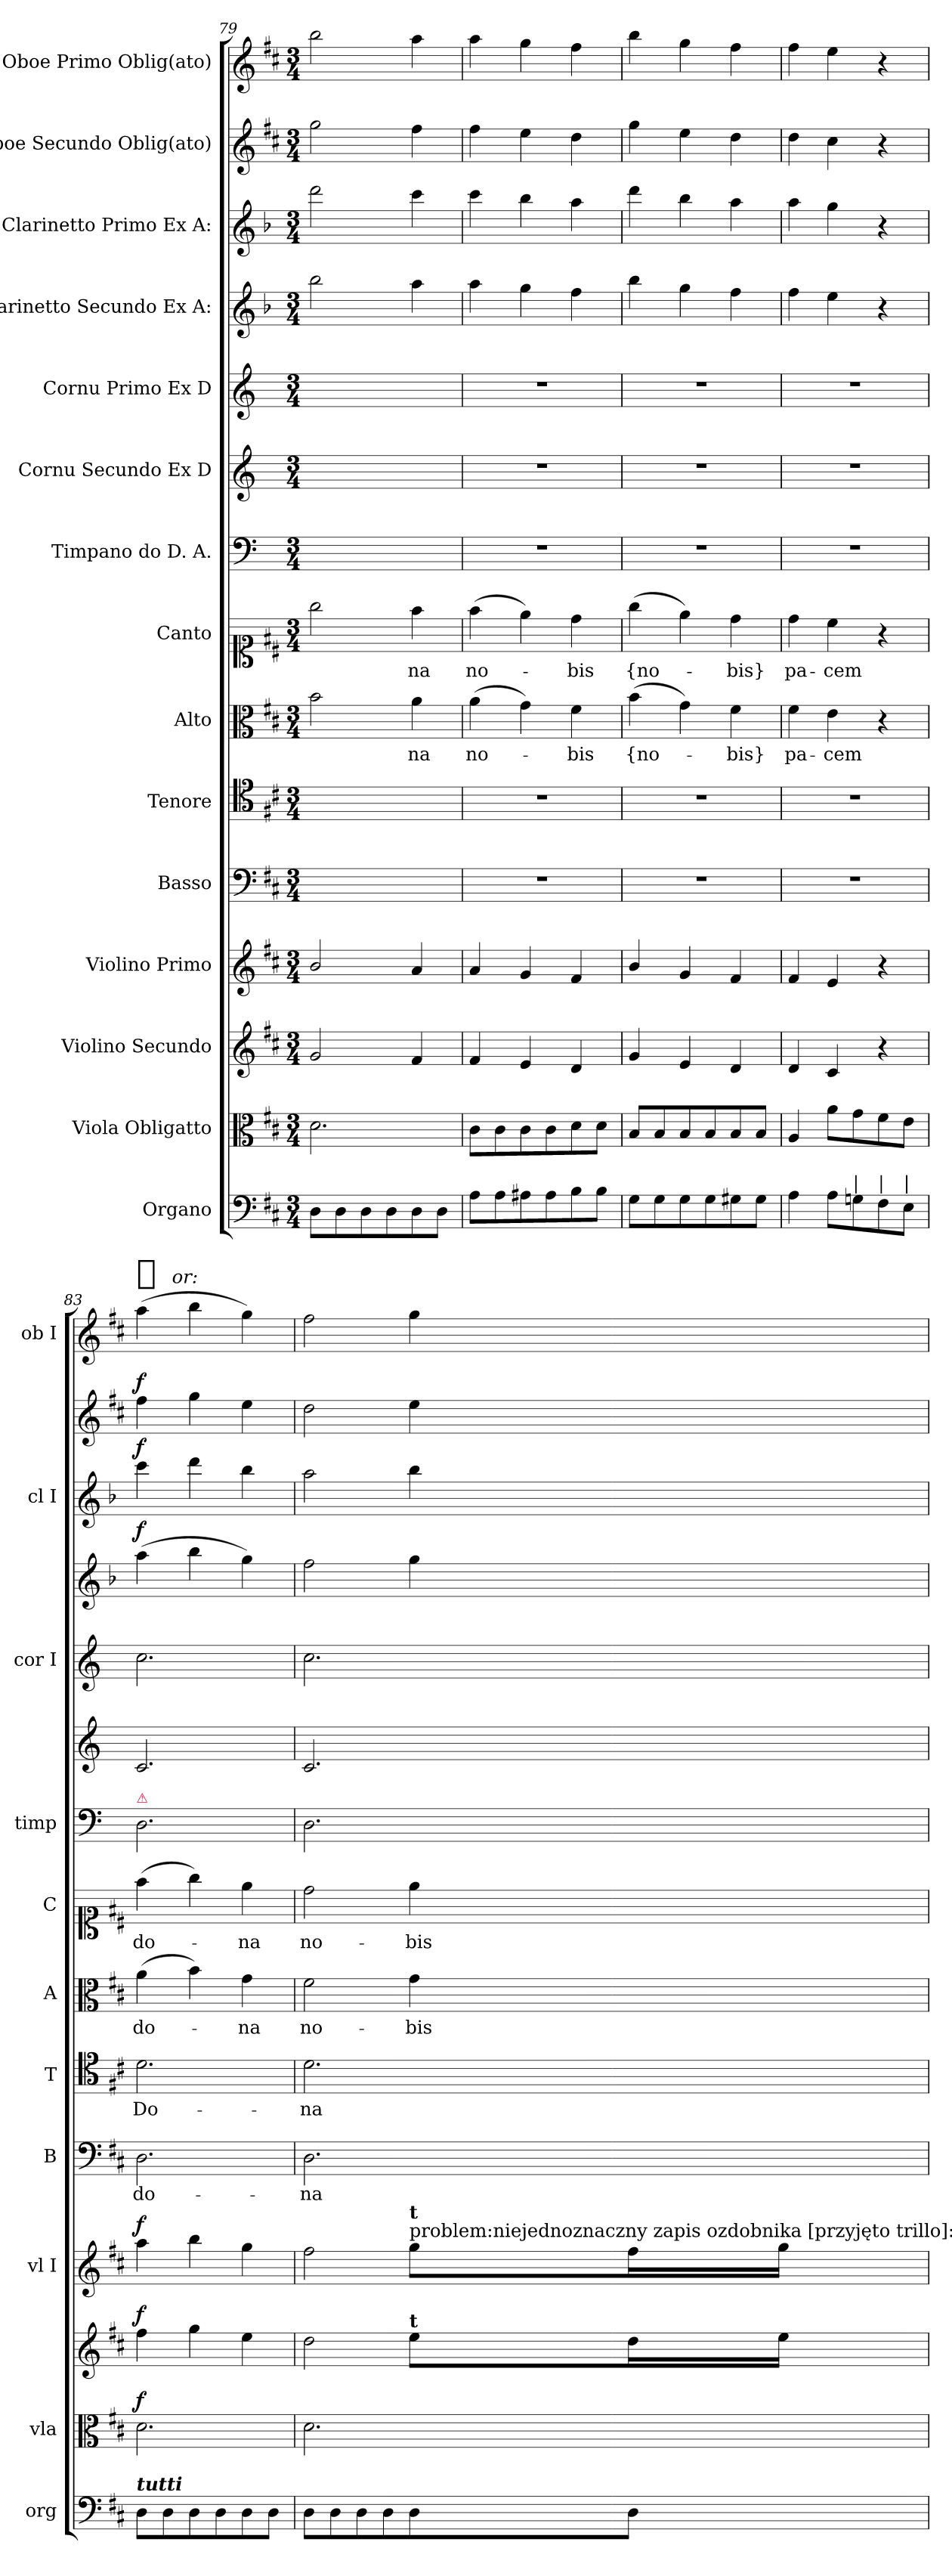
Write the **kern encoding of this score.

**kern	**kern	**dynam	**kern	**dynam	**kern	**dynam	**kern	**text	**kern	**text	**kern	**text	**kern	**text	**kern	**kern	**kern	**kern	**dynam	**kern	**dynam	**kern	**dynam	**kern	**dynam
*part15	*part14	*part14	*part13	*part13	*part12	*part12	*part11	*part11	*part10	*part10	*part9	*part9	*part8	*part8	*part7	*part6	*part5	*part4	*part4	*part3	*part3	*part2	*part2	*part1	*part1
*staff15	*staff14	*staff14	*staff13	*staff13	*staff12	*staff12	*staff11	*staff11	*staff10	*staff10	*staff9	*staff9	*staff8	*staff8	*staff7	*staff6	*staff5	*staff4	*staff4	*staff3	*staff3	*staff2	*staff2	*staff1	*staff1
*I"Organo	*I"Viola Obligatto	*	*I"Violino Secundo	*	*I"Violino Primo	*	*I"Basso	*	*I"Tenore	*	*I"Alto	*	*I"Canto	*	*I"Timpano do D. A.	*I"Cornu Secundo Ex D	*I"Cornu Primo Ex D	*I"Clarinetto Secundo Ex A:	*	*I"Clarinetto Primo Ex A:	*	*I"Oboe Secundo Oblig(ato)	*	*I"Oboe Primo Oblig(ato)	*
*I'org	*I'vla	*	*	*	*I'vl I	*	*I'B	*	*I'T	*	*I'A	*	*I'C	*	*I'timp	*	*I'cor I	*	*	*I'cl I	*	*	*	*I'ob I	*
*clefF4	*clefC3	*	*clefG2	*	*clefG2	*	*clefF4	*	*clefC4	*	*clefC3	*	*clefC1	*	*clefF4	*clefG2	*clefG2	*clefG2	*	*clefG2	*	*clefG2	*	*clefG2	*
*	*	*	*	*	*	*	*	*	*	*	*	*	*	*	*	*ITrd6c10	*ITrd6c10	*ITrd2c3	*	*ITrd2c3	*	*	*	*	*
*k[f#c#]	*k[f#c#]	*	*k[f#c#]	*	*k[f#c#]	*	*k[f#c#]	*	*k[f#c#]	*	*k[f#c#]	*	*k[f#c#]	*	*k[]	*k[f#c#]	*k[f#c#]	*k[f#c#]	*	*k[f#c#]	*	*k[f#c#]	*	*k[f#c#]	*
*D:	*D:	*	*D:	*	*D:	*	*D:	*	*D:	*	*D:	*	*D:	*	*	*D:	*D:	*D:	*	*D:	*	*D:	*	*D:	*
*M3/4	*M3/4	*	*M3/4	*	*M3/4	*	*M3/4	*	*M3/4	*	*M3/4	*	*M3/4	*	*M3/4	*M3/4	*M3/4	*M3/4	*	*M3/4	*	*M3/4	*	*M3/4	*
=79	=79	=79	=79	=79	=79	=79	=79	=79	=79	=79	=79	=79	=79	=79	=79	=79	=79	=79	=79	=79	=79	=79	=79	=79	=79
8D\L	2.d\	.	2g/	.	2b/	.	2.ryy	.	2.ryy	.	2b\	.	2gg\	.	2.ryy	2.ryy	2.ryy	2gg\	.	2bb\	.	2gg\	.	2bb\	.
8D\	.	.	.	.	.	.	.	.	.	.	.	.	.	.	.	.	.	.	.	.	.	.	.	.	.
8D\	.	.	.	.	.	.	.	.	.	.	.	.	.	.	.	.	.	.	.	.	.	.	.	.	.
8D\	.	.	.	.	.	.	.	.	.	.	.	.	.	.	.	.	.	.	.	.	.	.	.	.	.
8D\	.	.	4f#/	.	4a/	.	.	.	.	.	4a\	-na	4ff#\	-na	.	.	.	4ff#\	.	4aa\	.	4ff#\	.	4aa\	.
8D\J	.	.	.	.	.	.	.	.	.	.	.	.	.	.	.	.	.	.	.	.	.	.	.	.	.
=80	=80	=80	=80	=80	=80	=80	=80	=80	=80	=80	=80	=80	=80	=80	=80	=80	=80	=80	=80	=80	=80	=80	=80	=80	=80
8A\L	8c#\L	.	4f#/	.	4a/	.	2.r	.	2.r	.	(4a\	no-	(4ff#\	no-	2.r	2.r	2.r	4ff#\	.	4aa\	.	4ff#\	.	4aa\	.
8A\	8c#\	.	.	.	.	.	.	.	.	.	.	.	.	.	.	.	.	.	.	.	.	.	.	.	.
8A#X\	8c#\	.	4e/	.	4g/	.	.	.	.	.	4g\)	.	4ee\)	.	.	.	.	4ee\	.	4gg\	.	4ee\	.	4gg\	.
8A#\	8c#\	.	.	.	.	.	.	.	.	.	.	.	.	.	.	.	.	.	.	.	.	.	.	.	.
8B\	8d\	.	4d/	.	4f#/	.	.	.	.	.	4f#\	-bis	4dd\	-bis	.	.	.	4dd\	.	4ff#\	.	4dd\	.	4ff#\	.
8B\J	8d\J	.	.	.	.	.	.	.	.	.	.	.	.	.	.	.	.	.	.	.	.	.	.	.	.
=81	=81	=81	=81	=81	=81	=81	=81	=81	=81	=81	=81	=81	=81	=81	=81	=81	=81	=81	=81	=81	=81	=81	=81	=81	=81
8G\L	8B/L	.	4g/	.	4b/	.	2.r	.	2.r	.	(4b\	{no-	(4gg\	{no-	2.r	2.r	2.r	4gg\	.	4bb\	.	4gg\	.	4bb\	.
8G\	8B/	.	.	.	.	.	.	.	.	.	.	.	.	.	.	.	.	.	.	.	.	.	.	.	.
8G\	8B/	.	4e/	.	4g/	.	.	.	.	.	4g\)	.	4ee\)	.	.	.	.	4ee\	.	4gg\	.	4ee\	.	4gg\	.
8G\	8B/	.	.	.	.	.	.	.	.	.	.	.	.	.	.	.	.	.	.	.	.	.	.	.	.
8G#X\	8B/	.	4d/	.	4f#/	.	.	.	.	.	4f#\	-bis}	4dd\	-bis}	.	.	.	4dd\	.	4ff#\	.	4dd\	.	4ff#\	.
8G#\J	8B/J	.	.	.	.	.	.	.	.	.	.	.	.	.	.	.	.	.	.	.	.	.	.	.	.
=82	=82	=82	=82	=82	=82	=82	=82	=82	=82	=82	=82	=82	=82	=82	=82	=82	=82	=82	=82	=82	=82	=82	=82	=82	=82
4A\	4A/	.	4d/	.	4f#/	.	2.r	.	2.r	.	4f#\	pa-	4dd\	pa-	2.r	2.r	2.r	4dd\	.	4ff#\	.	4dd\	.	4ff#\	.
8A\L	8a\L	.	4c#/	.	4e/	.	.	.	.	.	4e\	-cem	4cc#\	-cem	.	.	.	4cc#\	.	4ee\	.	4cc#\	.	4ee\	.
!LO:TX:a:t=|	!	!	!	!	!	!	!	!	!	!	!	!	!	!	!	!	!	!	!	!	!	!	!	!	!
8Gn\	8g\	.	.	.	.	.	.	.	.	.	.	.	.	.	.	.	.	.	.	.	.	.	.	.	.
!LO:TX:a:t=|	!	!	!	!	!	!	!	!	!	!	!	!	!	!	!	!	!	!	!	!	!	!	!	!	!
8F#\	8f#\	.	4r	.	4r	.	.	.	.	.	4r	.	4r	.	.	.	.	4r	.	4r	.	4r	.	4r	.
!LO:TX:a:t=|	!	!	!	!	!	!	!	!	!	!	!	!	!	!	!	!	!	!	!	!	!	!	!	!	!
8E\J	8e\J	.	.	.	.	.	.	.	.	.	.	.	.	.	.	.	.	.	.	.	.	.	.	.	.
=83	=83	=83	=83	=83	=83	=83	=83	=83	=83	=83	=83	=83	=83	=83	=83	=83	=83	=83	=83	=83	=83	=83	=83	=83	=83
!	!	!	!	!	!	!	!	!	!	!	!	!	!	!	!LO:TX:a:color=crimson:t=⚠	!	!	!	!	!	!	!	!	!	!
!LO:TX:a:Bi:t=tutti	!	!	!	!	!	!	!	!	!	!	!	!	!	!	!	!	!	!	!	!	!	!	!	!	!
!	!	!LO:DY:a	!	!LO:DY:a	!	!LO:DY:a	!	!	!	!	!	!	!	!	!	!	!	!	!LO:DY:a	!	!LO:DY:a	!	!LO:DY:a	!	!LO:DY:a:t=%s or&colon;
8D\L	2.d\	f	4ff#\	f	4aa\	f	2.D\	do-	2.d\	Do-	(4a\	do-	(4ff#\	do-	2.D\	2.D/	2.d\	(4ff#\	f	4aa\	f	4ff#\	f	(>4aa\	f
8D\	.	.	.	.	.	.	.	.	.	.	.	.	.	.	.	.	.	.	.	.	.	.	.	.	.
8D\	.	.	4gg\	.	4bb\	.	.	.	.	.	4b\)	.	4gg\)	.	.	.	.	4gg\	.	4bb\	.	4gg\	.	4bb\	.
8D\	.	.	.	.	.	.	.	.	.	.	.	.	.	.	.	.	.	.	.	.	.	.	.	.	.
8D\	.	.	4ee\	.	4gg\	.	.	.	.	.	4g\	-na	4ee\	-na	.	.	.	4ee\)	.	4gg\	.	4ee\	.	4gg\)	.
8D\J	.	.	.	.	.	.	.	.	.	.	.	.	.	.	.	.	.	.	.	.	.	.	.	.	.
=84	=84	=84	=84	=84	=84	=84	=84	=84	=84	=84	=84	=84	=84	=84	=84	=84	=84	=84	=84	=84	=84	=84	=84	=84	=84
8D\L	2.d\	.	2dd\	.	2ff#\	.	2.D\	-na	2.d\	-na	2f#\	no-	2dd\	no-	2.D\	2.D/	2.d\	2dd\	.	2ff#\	.	2dd\	.	2ff#\	.
8D\	.	.	.	.	.	.	.	.	.	.	.	.	.	.	.	.	.	.	.	.	.	.	.	.	.
8D\	.	.	.	.	.	.	.	.	.	.	.	.	.	.	.	.	.	.	.	.	.	.	.	.	.
8D\	.	.	.	.	.	.	.	.	.	.	.	.	.	.	.	.	.	.	.	.	.	.	.	.	.
!	!	!	!	!	!LO:TX:a:t=problem&colon;niejednoznaczny zapis ozdobnika [przyjęto trillo]&colon;global	!	!	!	!	!	!	!	!	!	!	!	!	!	!	!	!	!	!	!	!
!	!	!	!	!	!LO:TX:a:B:t=t	!	!	!	!	!	!	!	!	!	!	!	!	!	!	!	!	!	!	!	!
!	!	!	!LO:TX:a:B:t=t	!	!	!	!	!	!	!	!	!	!	!	!	!	!	!	!	!	!	!	!	!	!
8D\	.	.	8ee\L	.	8gg\L	.	.	.	.	.	4g\	-bis	4ee\	-bis	.	.	.	4ee\	.	4gg\	.	4ee\	.	4gg\	.
8D\J	.	.	16dd\L	.	16ff#\L	.	.	.	.	.	.	.	.	.	.	.	.	.	.	.	.	.	.	.	.
.	.	.	16ee\JJ	.	16gg\JJ	.	.	.	.	.	.	.	.	.	.	.	.	.	.	.	.	.	.	.	.
=	=	=	=	=	=	=	=	=	=	=	=	=	=	=	=	=	=	=	=	=	=	=	=	=	=
*-	*-	*-	*-	*-	*-	*-	*-	*-	*-	*-	*-	*-	*-	*-	*-	*-	*-	*-	*-	*-	*-	*-	*-	*-	*-
